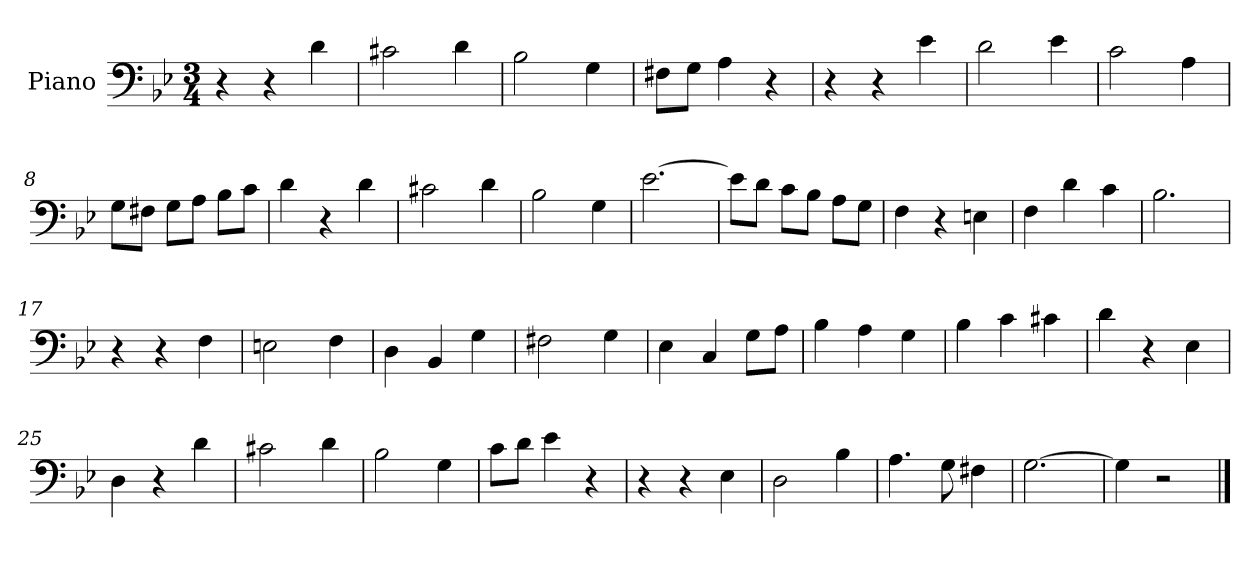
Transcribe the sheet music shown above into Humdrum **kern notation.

**kern
*part1
*staff1
*I"Piano
*I'Pno
*clefF4
*k[b-e-]
*M3/4
=1
4r
4r
4d\
=2
2c#X\
4d\
=3
2B-\
4G\
=4
8F#X\L
8G\J
4A\
4r
=5
4r
4r
4e-\
=6
2d\
4e-\
=7
2c\
4A\
=8
8G\L
8F#X\J
8G\L
8A\J
8B-\L
8c\J
=9
4d\
4r
4d\
=10
2c#X\
4d\
=11
2B-\
4G\
=12
[2.e-\
=13
8e-\L]
8d\J
8c\L
8B-\J
8A\L
8G\J
=14
4F\
4r
4En\
=15
4F\
4d\
4c\
=16
2.B-\
=17
4r
4r
4F\
=18
2En\
4F\
=19
4D\
4BB-/
4G\
=20
2F#X\
4G\
=21
4E-\
4C/
8G\L
8A\J
=22
4B-\
4A\
4G\
=23
4B-\
4c\
4c#X\
=24
4d\
4r
4E-\
=25
4D\
4r
4d\
=26
2c#X\
4d\
=27
2B-\
4G\
=28
8c\L
8d\J
4e-\
4r
=29
4r
4r
4E-\
=30
2D\
4B-\
=31
4.A\
8G\
4F#X\
=32
[2.G\
=33
4G\]
2r
==
*-
